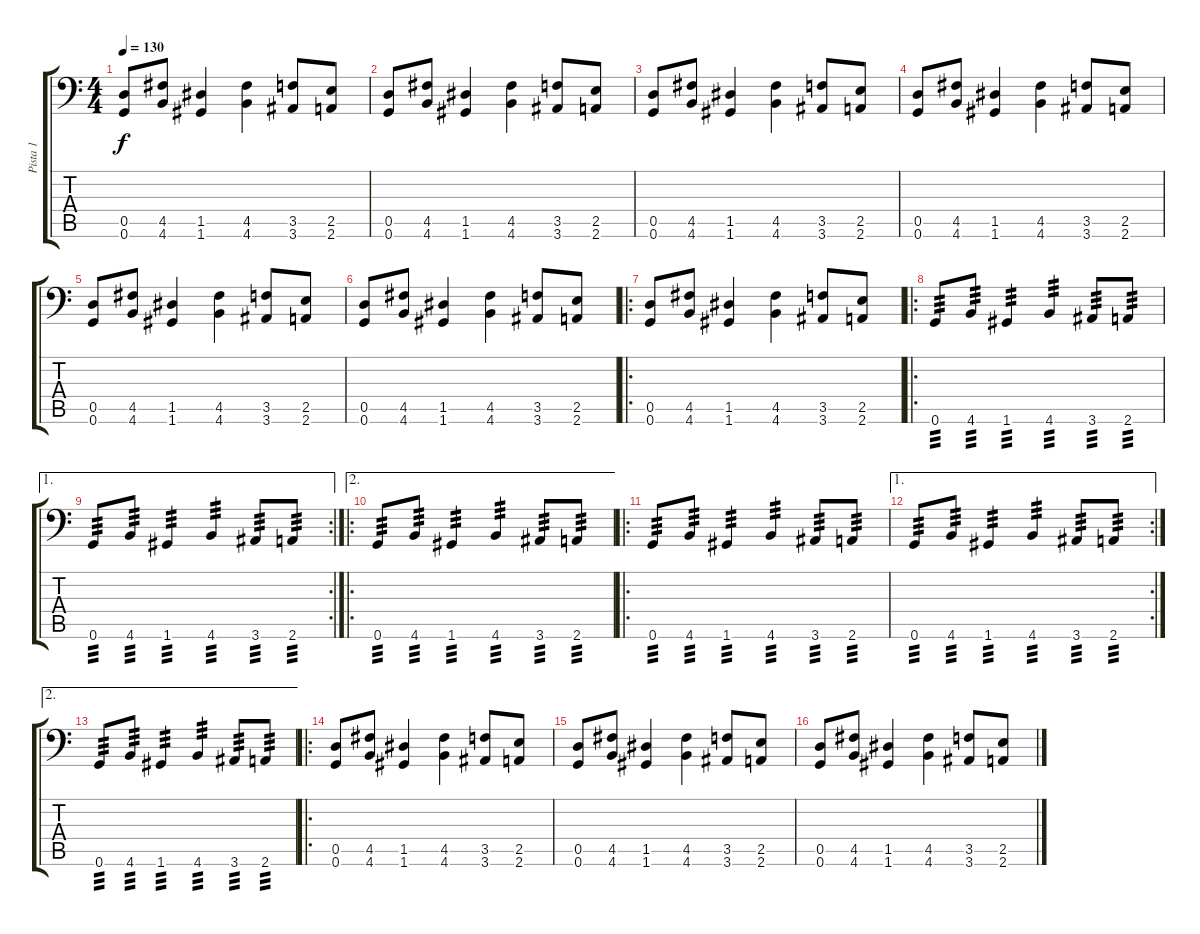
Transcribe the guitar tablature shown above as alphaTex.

\track ("Pista 1" "Pista 1") {instrument distortionguitar}
\staff {score tabs}
\tuning (A3 E3 C3 G2 D2 G1) {hide}
\ts (4 4)
\tempo 130
\clef f4
\ks c
(0.5 0.6).8{dy f} (4.5 4.6).8 (1.5 1.6).4 (4.5 4.6).4 (3.5 3.6).8 (2.5 2.6).8 |
(0.5 0.6).8 (4.5 4.6).8 (1.5 1.6).4 (4.5 4.6).4 (3.5 3.6).8 (2.5 2.6).8 |
(0.5 0.6).8 (4.5 4.6).8 (1.5 1.6).4 (4.5 4.6).4 (3.5 3.6).8 (2.5 2.6).8 |
(0.5 0.6).8 (4.5 4.6).8 (1.5 1.6).4 (4.5 4.6).4 (3.5 3.6).8 (2.5 2.6).8 |
(0.5 0.6).8 (4.5 4.6).8 (1.5 1.6).4 (4.5 4.6).4 (3.5 3.6).8 (2.5 2.6).8 |
(0.5 0.6).8 (4.5 4.6).8 (1.5 1.6).4 (4.5 4.6).4 (3.5 3.6).8 (2.5 2.6).8 |
\ro
(0.5 0.6).8{volume 16 balance 0} (4.5 4.6).8 (1.5 1.6).4 (4.5 4.6).4 (3.5 3.6).8 (2.5 2.6).8 |
\ro
0.6.8{tp 3 balance 8} 4.6.8{tp 3} 1.6.4{tp 3} 4.6.4{tp 3} 3.6.8{tp 3} 2.6.8{tp 3} |
\ae 1
\rc 2
0.6.8{tp 3} 4.6.8{tp 3} 1.6.4{tp 3} 4.6.4{tp 3} 3.6.8{tp 3} 2.6.8{tp 3} |
\ae 2
\ro
0.6.8{tp 3} 4.6.8{tp 3} 1.6.4{tp 3} 4.6.4{tp 3} 3.6.8{tp 3} 2.6.8{tp 3} |
\ro
0.6.8{tp 3} 4.6.8{tp 3} 1.6.4{tp 3} 4.6.4{tp 3} 3.6.8{tp 3} 2.6.8{tp 3} |
\ae 1
\rc 2
0.6.8{tp 3} 4.6.8{tp 3} 1.6.4{tp 3} 4.6.4{tp 3} 3.6.8{tp 3} 2.6.8{tp 3} |
\ae 2
0.6.8{tp 3} 4.6.8{tp 3} 1.6.4{tp 3} 4.6.4{tp 3} 3.6.8{tp 3} 2.6.8{tp 3} |
\ro
(0.5 0.6).8 (4.5 4.6).8 (1.5 1.6).4 (4.5 4.6).4 (3.5 3.6).8 (2.5 2.6).8 |
(0.5 0.6).8 (4.5 4.6).8 (1.5 1.6).4 (4.5 4.6).4 (3.5 3.6).8 (2.5 2.6).8 |
(0.5 0.6).8 (4.5 4.6).8 (1.5 1.6).4 (4.5 4.6).4 (3.5 3.6).8 (2.5 2.6).8
